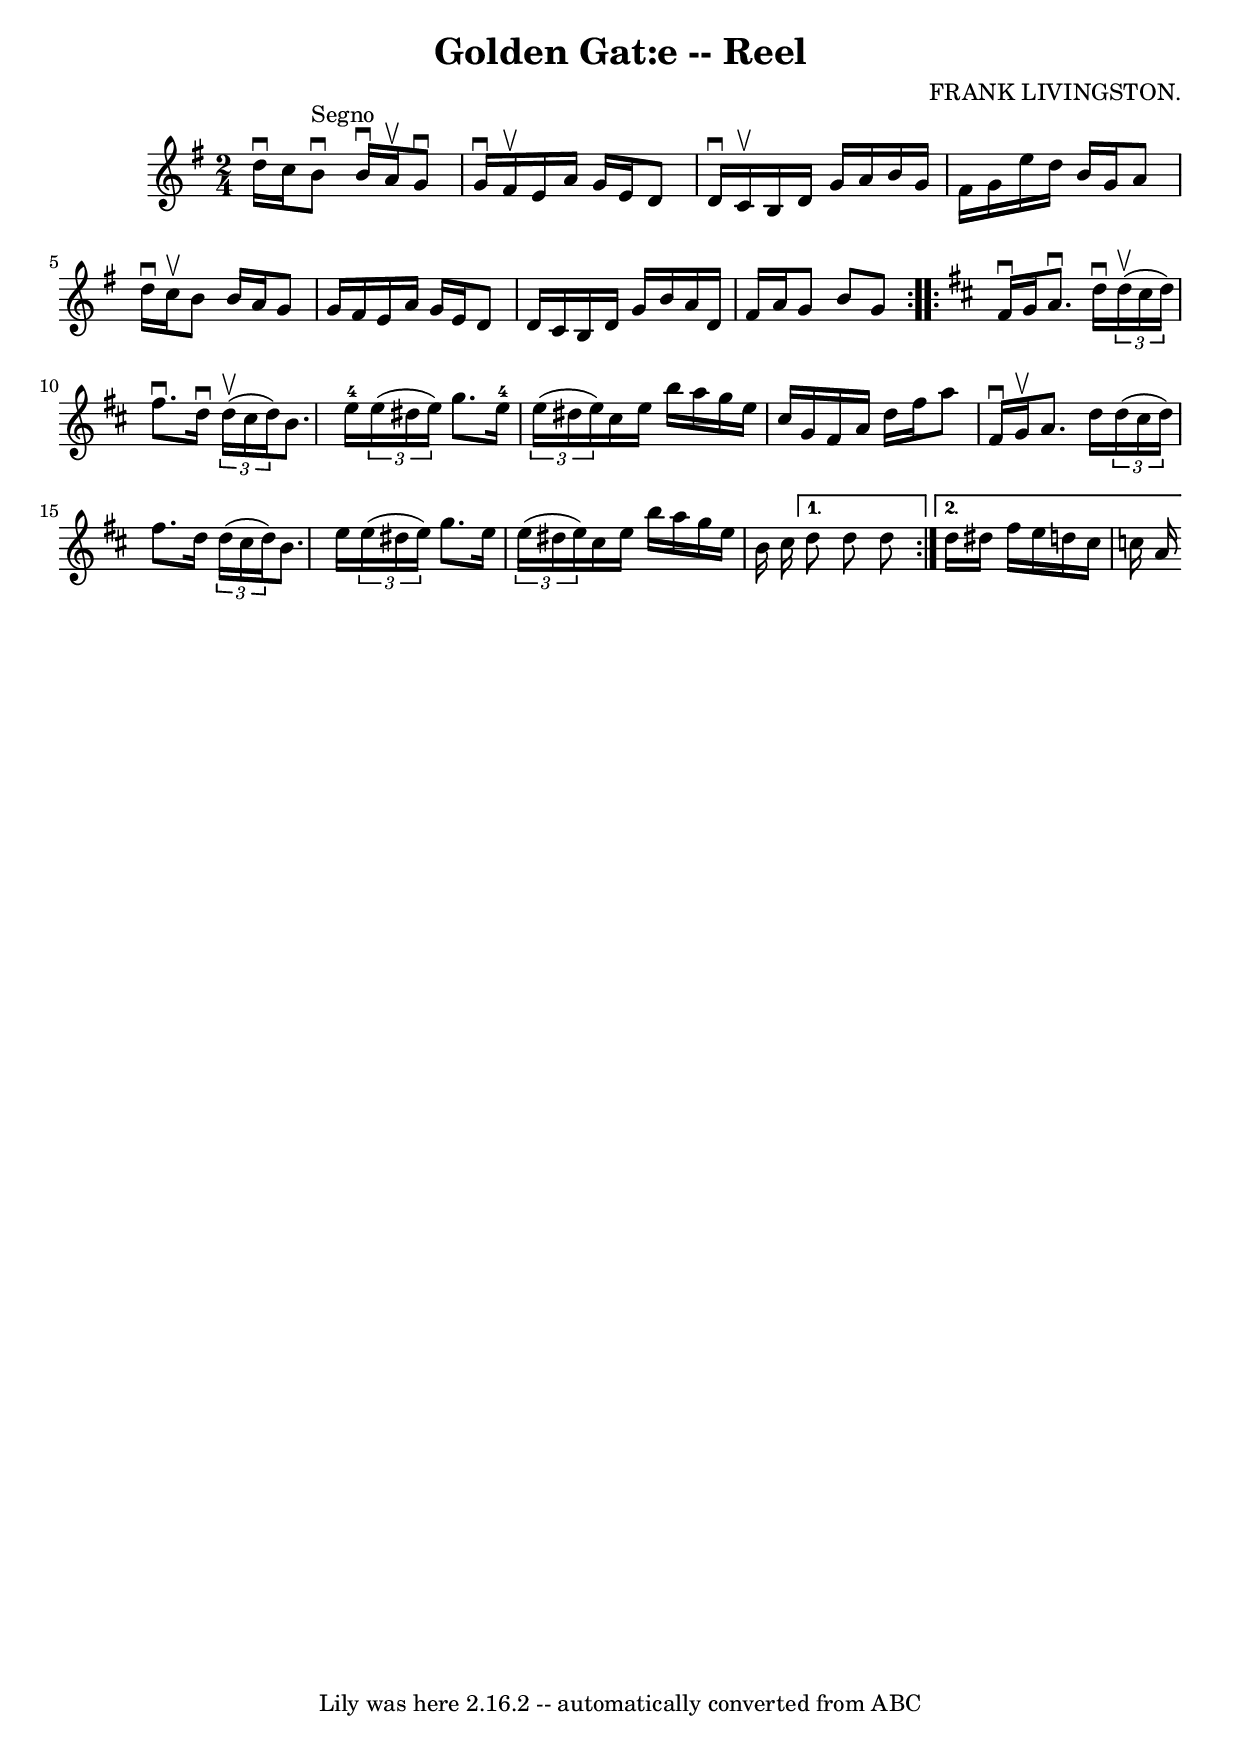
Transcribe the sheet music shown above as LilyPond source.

\version "2.16.2"
\include "Mammoth.ily"
\header {
  %% book = "Ryan's Mammoth Collection"
  composer = "FRANK LIVINGSTON."
  crossRefNumber = "1"
  footnotes = "\\\\325"
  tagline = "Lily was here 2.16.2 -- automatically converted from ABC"
  title = "Golden Gat:e -- Reel"

}
voicedefault =  {



  \repeat volta 2 {

    \time 2/4 
    \key g \major     d''16^\downbow c''16     |
    b'8^"Segno"^\downbow b'16^\downbow a'16^\upbow g'8^\downbow g'16^\downbow fis'16^\upbow   |
    e'16 a'16 g'16 e'16 d'8         d'16^\downbow c'16^\upbow    |
    b16 d'16 g'16 a'16 b'16       g'16 fis'16 g'16     |
    e''16 d''16 b'16 g'16 a'8         d''16^\downbow c''16^\upbow    |
    b'8 b'16 a'16 g'8         g'16 fis'16     |
    e'16 a'16 g'16 e'16 d'8 d'16         c'16     |
    b16 d'16 g'16 b'16 a'16 d'16 fis'16         a'16     |
    g'8 b'8 g'8  
  }   
  \key d \major
  
  \repeat volta 2 {
         fis'16^\downbow g'16   |
    a'8.^\downbow d''16^\downbow   
    \times 2/3 { d''16^\upbow(cis''16 d''16) 
	       } fis''8.^\downbow   
    d''16^\downbow   \times 2/3 { d''16^\upbow(cis''16 d''16)  				}     |
    b'8. e''16-4   \times 2/3 { e''16 (dis''16 e''16  
				) 
			      } g''8. e''16-4   \times 2/3 { e''16 (dis''16 e''16)  							   }     |
    cis''16 e''16 b''16 a''16 g''16 e''16 cis''16         g'16     |
    fis'16 a'16 d''16 fis''16 a''8 fis'16^\downbow g'16^\upbow   |
    a'8. d''16    \times 2/3 { d''16 (
			       cis''16 d''16) 
			     } fis''8. d''16    \times 2/3 { d''16 (cis''16   
							     d''16)  							   }    |
    b'8. e''16    \times 2/3 { e''16 (dis''16 
			       e''16) 
			     } g''8. e''16    \times 2/3 { e''16 (dis''16 e''16  
							)  							 }    |
    cis''16 e''16 b''16 a''16 g''16 e''16    
    b'16 cis''16    
  } \alternative{{ d''8 d''8 d''8  
		 } { d''16    
		     dis''16 fis''16 e''16 d''!16 cis''16 c''16 a'16       		     \bar " |."   
		   }
	       }

}

\score{
  <<

    \context Staff="default"
    {
      \voicedefault 
      
    }

  >>
  \layout {
    
  }
  \midi {
  }

}
